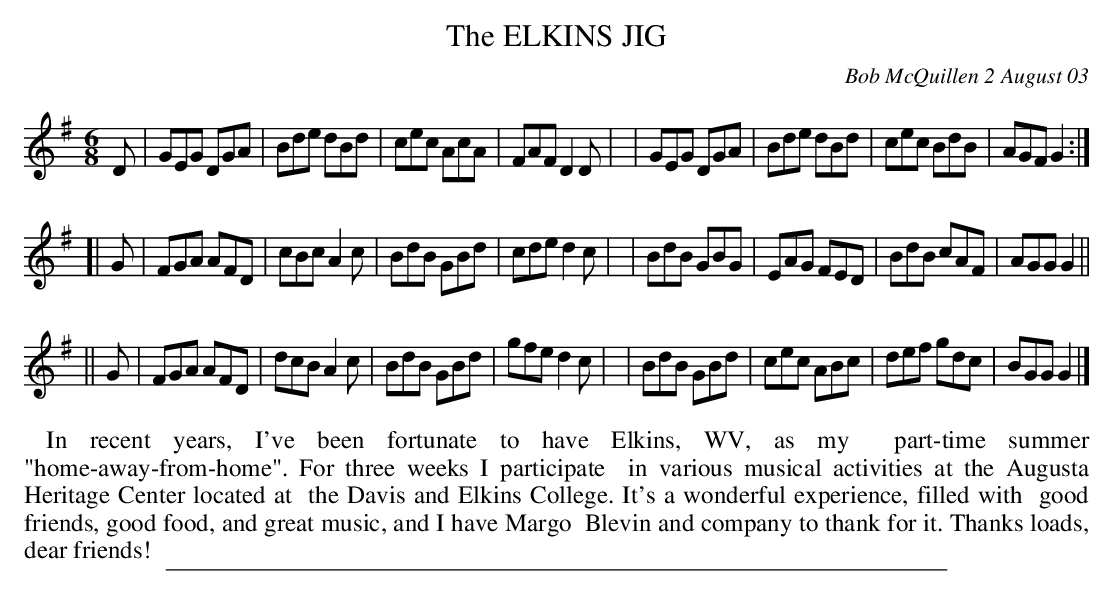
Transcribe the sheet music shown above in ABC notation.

X:1
T: The ELKINS JIG
C: Bob McQuillen 2 August 03
M: 6/8
L: 1/8
K: G
D \
| GEG DGA | Bde dBd | cec AcA | FAF D2D |\
| GEG DGA | Bde dBd | cec BdB | AGF G2 :|
[| G \
| FGA AFD | cBc A2c | BdB GBd | cde d2c |\
| BdB GBG | EAG FED | BdB cAF | AGG G2 ||
|| G \
| FGA AFD | dcB A2c | BdB GBd | gfe d2c |\
| BdB GBd | cec ABc | def gdc | BGG G2 |]
